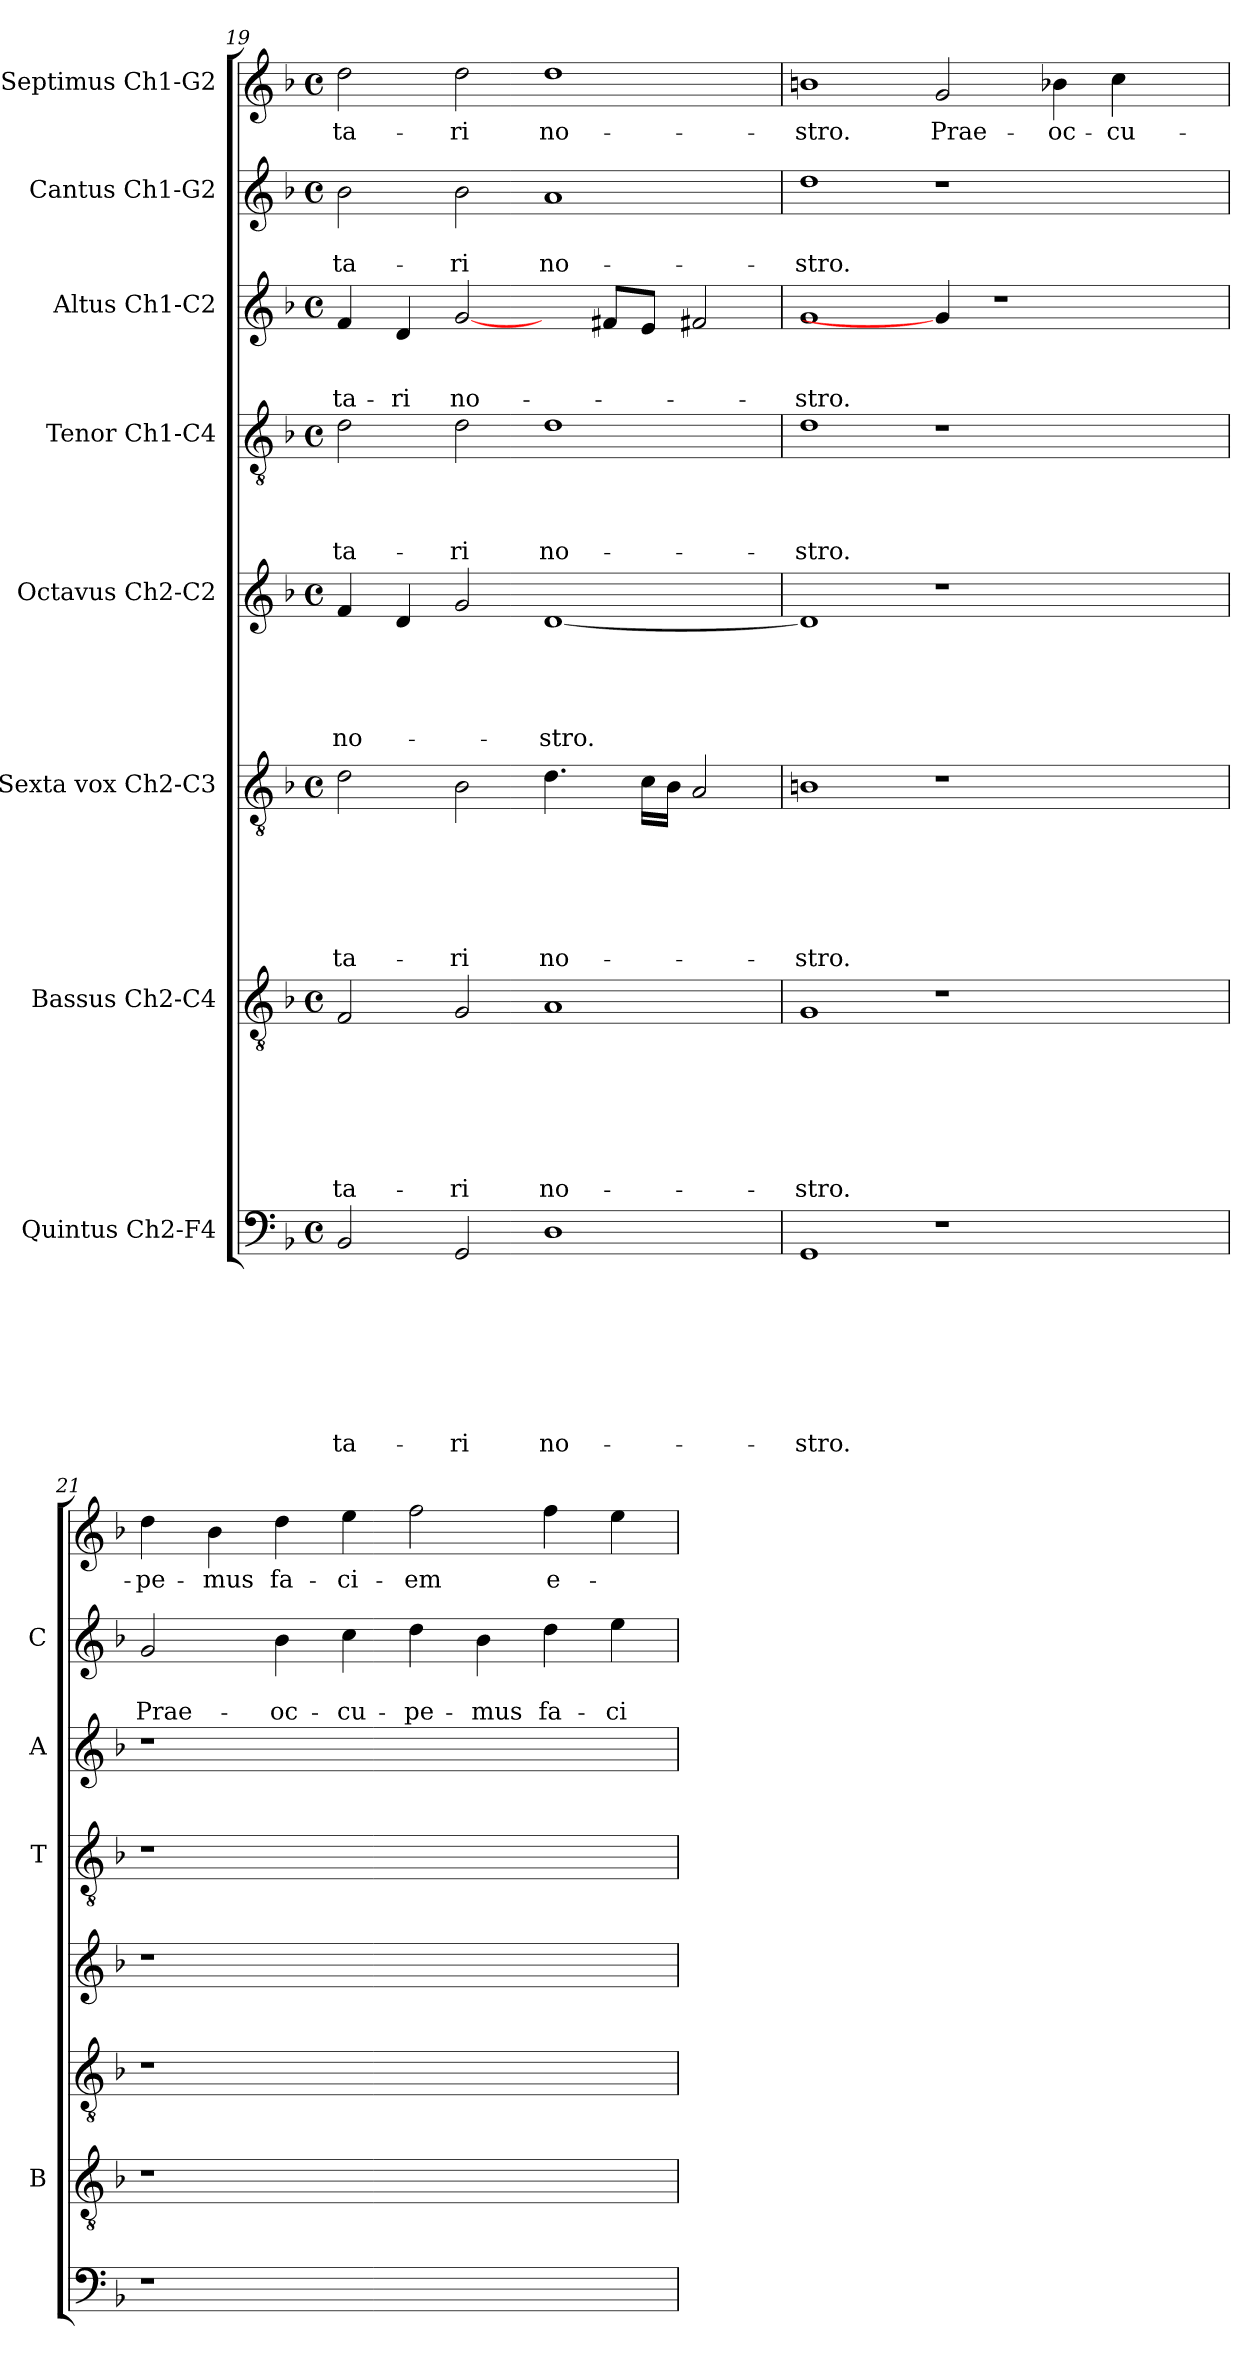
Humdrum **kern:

**kern	**text	**text	**text	**text	**text	**text	**text	**text	**kern	**text	**text	**text	**text	**text	**text	**text	**kern	**text	**text	**text	**text	**text	**text	**kern	**text	**text	**text	**text	**text	**kern	**text	**text	**text	**text	**kern	**text	**text	**text	**kern	**text	**text	**kern	**text
*part8	*part8	*part8	*part8	*part8	*part8	*part8	*part8	*part8	*part7	*part7	*part7	*part7	*part7	*part7	*part7	*part7	*part6	*part6	*part6	*part6	*part6	*part6	*part6	*part5	*part5	*part5	*part5	*part5	*part5	*part4	*part4	*part4	*part4	*part4	*part3	*part3	*part3	*part3	*part2	*part2	*part2	*part1	*part1
*staff8	*staff8	*staff8	*staff8	*staff8	*staff8	*staff8	*staff8	*staff8	*staff7	*staff7	*staff7	*staff7	*staff7	*staff7	*staff7	*staff7	*staff6	*staff6	*staff6	*staff6	*staff6	*staff6	*staff6	*staff5	*staff5	*staff5	*staff5	*staff5	*staff5	*staff4	*staff4	*staff4	*staff4	*staff4	*staff3	*staff3	*staff3	*staff3	*staff2	*staff2	*staff2	*staff1	*staff1
*I"Quintus Ch2-F4	*	*	*	*	*	*	*	*	*I"Bassus Ch2-C4	*	*	*	*	*	*	*	*I"Sexta vox  Ch2-C3	*	*	*	*	*	*	*I"Octavus Ch2-C2	*	*	*	*	*	*I"Tenor Ch1-C4	*	*	*	*	*I"Altus Ch1-C2	*	*	*	*I"Cantus Ch1-G2	*	*	*I"Septimus Ch1-G2	*
*	*	*	*	*	*	*	*	*	*I'B	*	*	*	*	*	*	*	*	*	*	*	*	*	*	*	*	*	*	*	*	*I'T	*	*	*	*	*I'A	*	*	*	*I'C	*	*	*	*
*clefF4	*	*	*	*	*	*	*	*	*clefGv2	*	*	*	*	*	*	*	*clefGv2	*	*	*	*	*	*	*clefG2	*	*	*	*	*	*clefGv2	*	*	*	*	*clefG2	*	*	*	*clefG2	*	*	*clefG2	*
*k[b-]	*	*	*	*	*	*	*	*	*k[b-]	*	*	*	*	*	*	*	*k[b-]	*	*	*	*	*	*	*k[b-]	*	*	*	*	*	*k[b-]	*	*	*	*	*k[b-]	*	*	*	*k[b-]	*	*	*k[b-]	*
*F:	*	*	*	*	*	*	*	*	*F:	*	*	*	*	*	*	*	*F:	*	*	*	*	*	*	*F:	*	*	*	*	*	*F:	*	*	*	*	*F:	*	*	*	*F:	*	*	*F:	*
*M4/4	*	*	*	*	*	*	*	*	*M4/4	*	*	*	*	*	*	*	*M4/4	*	*	*	*	*	*	*M4/4	*	*	*	*	*	*M4/4	*	*	*	*	*M4/4	*	*	*	*M4/4	*	*	*M4/4	*
*met(c)	*	*	*	*	*	*	*	*	*met(c)	*	*	*	*	*	*	*	*met(c)	*	*	*	*	*	*	*met(c)	*	*	*	*	*	*met(c)	*	*	*	*	*met(c)	*	*	*	*met(c)	*	*	*met(c)	*
=19	=19	=19	=19	=19	=19	=19	=19	=19	=19	=19	=19	=19	=19	=19	=19	=19	=19	=19	=19	=19	=19	=19	=19	=19	=19	=19	=19	=19	=19	=19	=19	=19	=19	=19	=19	=19	=19	=19	=19	=19	=19	=19	=19
!	!	!	!	!	!	!	!	!LO:LY:b	!	!	!	!	!	!	!	!LO:LY:b	!	!	!	!	!	!	!LO:LY:b	!	!	!	!	!	!LO:LY:b	!	!	!	!	!LO:LY:b	!	!	!	!LO:LY:b	!	!	!LO:LY:b	!	!LO:LY:b
2BB-/	.	.	.	.	.	.	.	-ta-	2F/	.	.	.	.	.	.	-ta-	2d\	.	.	.	.	.	-ta-	4f/	.	.	.	.	no-	2d\	.	.	.	-ta-	4f/	.	.	-ta-	2b-\	.	-ta-	2dd\	-ta-
!	!	!	!	!	!	!	!	!	!	!	!	!	!	!	!	!	!	!	!	!	!	!	!	!	!	!	!	!	!	!	!	!	!	!	!	!	!	!LO:LY:b	!	!	!	!	!
.	.	.	.	.	.	.	.	.	.	.	.	.	.	.	.	.	.	.	.	.	.	.	.	4d/	.	.	.	.	.	.	.	.	.	.	4d/	.	.	-ri	.	.	.	.	.
!	!	!	!	!	!	!	!	!LO:LY:b	!	!	!	!	!	!	!	!LO:LY:b	!	!	!	!	!	!	!LO:LY:b	!	!	!	!	!	!	!	!	!	!	!LO:LY:b	!	!	!	!LO:LY:b	!	!	!LO:LY:b	!	!LO:LY:b
2GG/	.	.	.	.	.	.	.	-ri	2G/	.	.	.	.	.	.	-ri	2B-\	.	.	.	.	.	-ri	2g/	.	.	.	.	.	2d\	.	.	.	-ri	[2g/	.	.	no-	2b-\	.	-ri	2dd\	-ri
!	!	!	!	!	!	!	!	!LO:LY:b	!	!	!	!	!	!	!	!LO:LY:b	!	!	!	!	!	!	!LO:LY:b	!	!	!	!	!	!LO:LY:b	!	!	!	!	!LO:LY:b	!	!	!	!	!	!	!LO:LY:b	!	!LO:LY:b
1D	.	.	.	.	.	.	.	no-	1A	.	.	.	.	.	.	no-	4.d\	.	.	.	.	.	no-	[1d	.	.	.	.	-stro.	1d	.	.	.	no-	4ryy	.	.	.	1a	.	no-	1dd	no-
.	.	.	.	.	.	.	.	.	.	.	.	.	.	.	.	.	.	.	.	.	.	.	.	.	.	.	.	.	.	.	.	.	.	.	8f#/L	.	.	.	.	.	.	.	.
.	.	.	.	.	.	.	.	.	.	.	.	.	.	.	.	.	16c\LL	.	.	.	.	.	.	.	.	.	.	.	.	.	.	.	.	.	8e/J	.	.	.	.	.	.	.	.
.	.	.	.	.	.	.	.	.	.	.	.	.	.	.	.	.	16B-\JJ	.	.	.	.	.	.	.	.	.	.	.	.	.	.	.	.	.	.	.	.	.	.	.	.	.	.
.	.	.	.	.	.	.	.	.	.	.	.	.	.	.	.	.	2A/	.	.	.	.	.	.	.	.	.	.	.	.	.	.	.	.	.	2f#X/	.	.	.	.	.	.	.	.
=20	=20	=20	=20	=20	=20	=20	=20	=20	=20	=20	=20	=20	=20	=20	=20	=20	=20	=20	=20	=20	=20	=20	=20	=20	=20	=20	=20	=20	=20	=20	=20	=20	=20	=20	=20	=20	=20	=20	=20	=20	=20	=20	=20
!	!	!	!	!	!	!	!	!LO:LY:b	!	!	!	!	!	!	!	!LO:LY:b	!	!	!	!	!	!	!LO:LY:b	!	!	!	!	!	!	!	!	!	!	!LO:LY:b	!	!	!	!LO:LY:b	!	!	!LO:LY:b	!	!LO:LY:b
1GG	.	.	.	.	.	.	.	-stro.	1G	.	.	.	.	.	.	-stro.	1Bn	.	.	.	.	.	-stro.	1d]	.	.	.	.	.	1d	.	.	.	-stro.	1g	.	.	-stro.	1dd	.	-stro.	1bn	-stro.
!	!	!	!	!	!	!	!	!	!	!	!	!	!	!	!	!	!	!	!	!	!	!	!	!	!	!	!	!	!	!	!	!	!	!	!	!	!	!	!	!	!	!	!LO:LY:b
1r	.	.	.	.	.	.	.	.	1r	.	.	.	.	.	.	.	1r	.	.	.	.	.	.	1r	.	.	.	.	.	1r	.	.	.	.	4g/]	.	.	.	1r	.	.	2g/	Prae-
.	.	.	.	.	.	.	.	.	.	.	.	.	.	.	.	.	.	.	.	.	.	.	.	.	.	.	.	.	.	.	.	.	.	.	1r	.	.	.	.	.	.	.	.
!	!	!	!	!	!	!	!	!	!	!	!	!	!	!	!	!	!	!	!	!	!	!	!	!	!	!	!	!	!	!	!	!	!	!	!	!	!	!	!	!	!	!	!LO:LY:b
.	.	.	.	.	.	.	.	.	.	.	.	.	.	.	.	.	.	.	.	.	.	.	.	.	.	.	.	.	.	.	.	.	.	.	.	.	.	.	.	.	.	4b-X\	-oc-
!	!	!	!	!	!	!	!	!	!	!	!	!	!	!	!	!	!	!	!	!	!	!	!	!	!	!	!	!	!	!	!	!	!	!	!	!	!	!	!	!	!	!	!LO:LY:b
.	.	.	.	.	.	.	.	.	.	.	.	.	.	.	.	.	.	.	.	.	.	.	.	.	.	.	.	.	.	.	.	.	.	.	.	.	.	.	.	.	.	4cc\	-cu-
4ryy	.	.	.	.	.	.	.	.	4ryy	.	.	.	.	.	.	.	4ryy	.	.	.	.	.	.	4ryy	.	.	.	.	.	4ryy	.	.	.	.	.	.	.	.	4ryy	.	.	4ryy	.
=21	=21	=21	=21	=21	=21	=21	=21	=21	=21	=21	=21	=21	=21	=21	=21	=21	=21	=21	=21	=21	=21	=21	=21	=21	=21	=21	=21	=21	=21	=21	=21	=21	=21	=21	=21	=21	=21	=21	=21	=21	=21	=21	=21
!	!	!	!	!	!	!	!	!	!	!	!	!	!	!	!	!	!	!	!	!	!	!	!	!	!	!	!	!	!	!	!	!	!	!	!	!	!	!	!	!	!LO:LY:b	!	!LO:LY:b
1r	.	.	.	.	.	.	.	.	1r	.	.	.	.	.	.	.	1r	.	.	.	.	.	.	1r	.	.	.	.	.	1r	.	.	.	.	1r	.	.	.	2g/	.	Prae-	4dd\	-pe-
!	!	!	!	!	!	!	!	!	!	!	!	!	!	!	!	!	!	!	!	!	!	!	!	!	!	!	!	!	!	!	!	!	!	!	!	!	!	!	!	!	!	!	!LO:LY:b
.	.	.	.	.	.	.	.	.	.	.	.	.	.	.	.	.	.	.	.	.	.	.	.	.	.	.	.	.	.	.	.	.	.	.	.	.	.	.	.	.	.	4b-\	-mus
!	!	!	!	!	!	!	!	!	!	!	!	!	!	!	!	!	!	!	!	!	!	!	!	!	!	!	!	!	!	!	!	!	!	!	!	!	!	!	!	!	!LO:LY:b	!	!LO:LY:b
.	.	.	.	.	.	.	.	.	.	.	.	.	.	.	.	.	.	.	.	.	.	.	.	.	.	.	.	.	.	.	.	.	.	.	.	.	.	.	4b-\	.	-oc-	4dd\	fa-
!	!	!	!	!	!	!	!	!	!	!	!	!	!	!	!	!	!	!	!	!	!	!	!	!	!	!	!	!	!	!	!	!	!	!	!	!	!	!	!	!	!LO:LY:b	!	!LO:LY:b
.	.	.	.	.	.	.	.	.	.	.	.	.	.	.	.	.	.	.	.	.	.	.	.	.	.	.	.	.	.	.	.	.	.	.	.	.	.	.	4cc\	.	-cu-	4ee\	-ci-
!	!	!	!	!	!	!	!	!	!	!	!	!	!	!	!	!	!	!	!	!	!	!	!	!	!	!	!	!	!	!	!	!	!	!	!	!	!	!	!	!	!LO:LY:b	!	!LO:LY:b
1ryy	.	.	.	.	.	.	.	.	1ryy	.	.	.	.	.	.	.	1ryy	.	.	.	.	.	.	1ryy	.	.	.	.	.	1ryy	.	.	.	.	1ryy	.	.	.	4dd\	.	-pe-	2ff\	-em
!	!	!	!	!	!	!	!	!	!	!	!	!	!	!	!	!	!	!	!	!	!	!	!	!	!	!	!	!	!	!	!	!	!	!	!	!	!	!	!	!	!LO:LY:b	!	!
.	.	.	.	.	.	.	.	.	.	.	.	.	.	.	.	.	.	.	.	.	.	.	.	.	.	.	.	.	.	.	.	.	.	.	.	.	.	.	4b-\	.	-mus	.	.
!	!	!	!	!	!	!	!	!	!	!	!	!	!	!	!	!	!	!	!	!	!	!	!	!	!	!	!	!	!	!	!	!	!	!	!	!	!	!	!	!	!LO:LY:b	!	!LO:LY:b
.	.	.	.	.	.	.	.	.	.	.	.	.	.	.	.	.	.	.	.	.	.	.	.	.	.	.	.	.	.	.	.	.	.	.	.	.	.	.	4dd\	.	fa-	4ff\	e-
!	!	!	!	!	!	!	!	!	!	!	!	!	!	!	!	!	!	!	!	!	!	!	!	!	!	!	!	!	!	!	!	!	!	!	!	!	!	!	!	!	!LO:LY:b	!	!
.	.	.	.	.	.	.	.	.	.	.	.	.	.	.	.	.	.	.	.	.	.	.	.	.	.	.	.	.	.	.	.	.	.	.	.	.	.	.	4ee\	.	-ci-	4ee\	.
=	=	=	=	=	=	=	=	=	=	=	=	=	=	=	=	=	=	=	=	=	=	=	=	=	=	=	=	=	=	=	=	=	=	=	=	=	=	=	=	=	=	=	=
*-	*-	*-	*-	*-	*-	*-	*-	*-	*-	*-	*-	*-	*-	*-	*-	*-	*-	*-	*-	*-	*-	*-	*-	*-	*-	*-	*-	*-	*-	*-	*-	*-	*-	*-	*-	*-	*-	*-	*-	*-	*-	*-	*-
